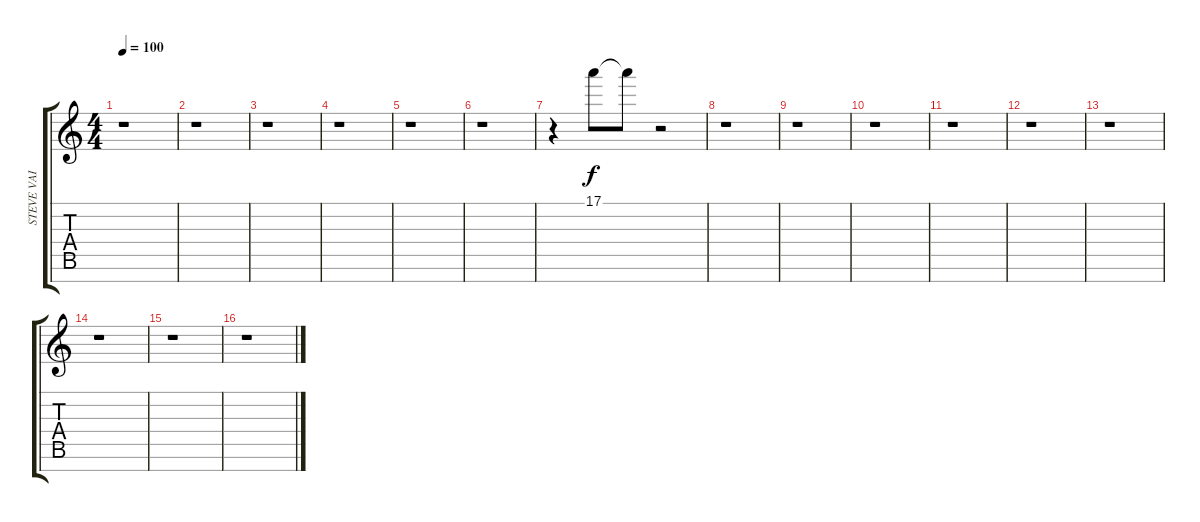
\track ("STEVE VAI (PART)" "STEVE VAI ") {instrument overdrivenguitar}
\staff {score tabs}
\tuning (E4 B3 G3 D3 A2 E2 B1) {hide}
\ts (4 4)
\tempo 100
\clef g2
\ks c
r.1{dy f} |
r.1 |
r.1 |
r.1 |
r.1 |
r.1 |
r.4 17.1.8 17.1{t}.8 r.2 |
r.1 |
r.1 |
r.1 |
r.1 |
r.1 |
r.1 |
r.1 |
r.1 |
r.1
